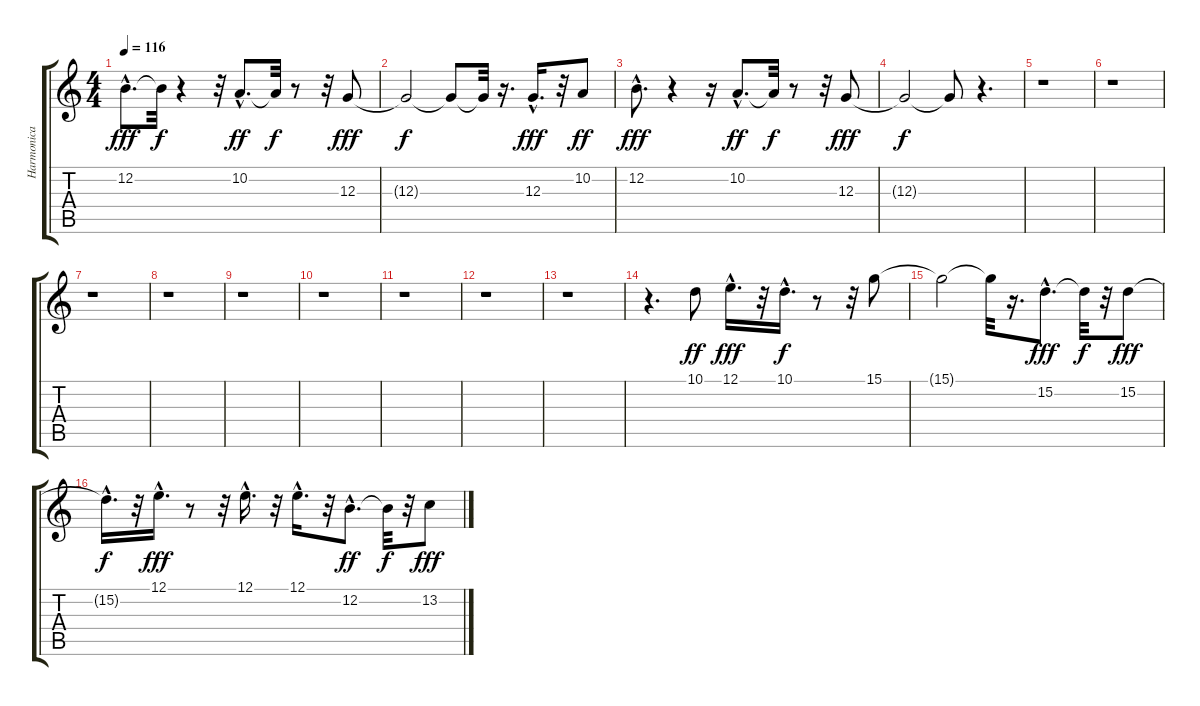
\track ("Harmonica (Voice)" "Harmonica ") {instrument harmonica}
\staff {score tabs}
\tuning (E4 B3 G3 D3 A2 E2) {hide}
\ts (4 4)
\tempo 116
\clef g2
\ks c
12.2{hac}.8{d dy fff} 12.2{t}.32{dy f} r.4 r.32 10.2{hac}.8{d dy ff} 10.2{t}.32{dy f} r.8 r.32 12.3.8{dy fff} |
12.3{t}.2{dy f} 12.3{t}.8 12.3{t}.32 r.16{d} 12.3{hac}.16{d dy fff} r.32 10.2.8{dy ff} |
12.2{hac}.8{d dy fff} r.4 r.16 10.2{hac}.8{d dy ff} 10.2{t}.32{dy f} r.8 r.32 12.3.8{dy fff} |
12.3{t}.2{dy f} 12.3{t}.8 r.4{d} |
r.1 |
r.1 |
r.1 |
r.1 |
r.1 |
r.1 |
r.1 |
r.1 |
r.1 |
r.4{d} 10.1.8{dy ff} 12.1{hac}.16{d dy fff} r.32 10.1{hac}.16{d dy f} r.8 r.32 15.1.8 |
15.1{t}.2 15.1{t}.32 r.16{d} 15.2{hac}.8{d dy fff} 15.2{t}.32{dy f} r.32 15.2.8{dy fff} |
15.2{hac t}.16{d dy f} r.32 12.1{hac}.16{d dy fff} r.8 r.32 12.1{hac}.16{d} r.32 12.1{hac}.16{d} r.32 12.2{hac}.8{d dy ff} 12.2{t}.32{dy f} r.32 13.2.8{dy fff}
